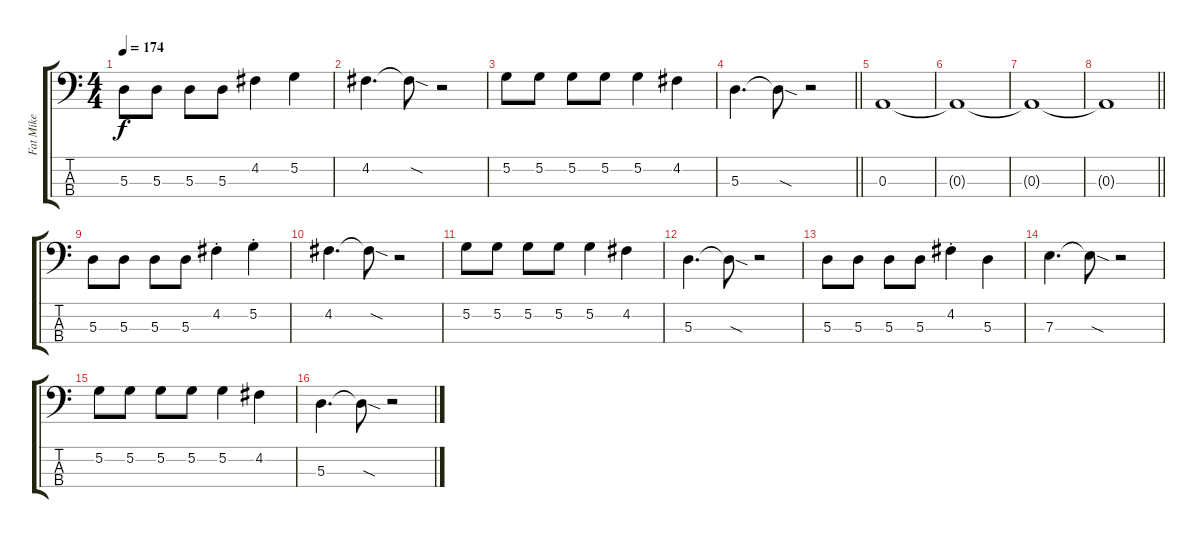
\track ("Fat Mike" "Fat Mike") {instrument electricbasspick}
\staff {score tabs}
\tuning (G2 D2 A1 E1) {hide}
\ts (4 4)
\tempo 174
\clef f4
\ks c
5.3.8{dy f} 5.3.8 5.3.8 5.3.8 4.2.4 5.2.4 |
4.2.4{d} 4.2{sod t}.8 r.2 |
5.2.8 5.2.8 5.2.8 5.2.8 5.2.4 4.2.4 |
\barLineRight lightlight
5.3.4{d} 5.3{sod t}.8 r.2 |
\section ("" "")
0.3.1 |
0.3{t}.1{volume 3} |
0.3{t}.1 |
\barLineRight lightlight
0.3{t}.1 |
\section ("" "")
5.3.8{volume 14} 5.3.8 5.3.8 5.3.8 4.2{st}.4 5.2{st}.4 |
4.2.4{d} 4.2{sod t}.8 r.2 |
5.2.8 5.2.8 5.2.8 5.2.8 5.2.4 4.2.4 |
5.3.4{d} 5.3{sod t}.8 r.2 |
5.3.8 5.3.8 5.3.8 5.3.8 4.2{st}.4 5.3.4 |
7.3.4{d} 7.3{sod t}.8 r.2 |
5.2.8 5.2.8 5.2.8 5.2.8 5.2.4 4.2.4 |
5.3.4{d} 5.3{sod t}.8 r.2
